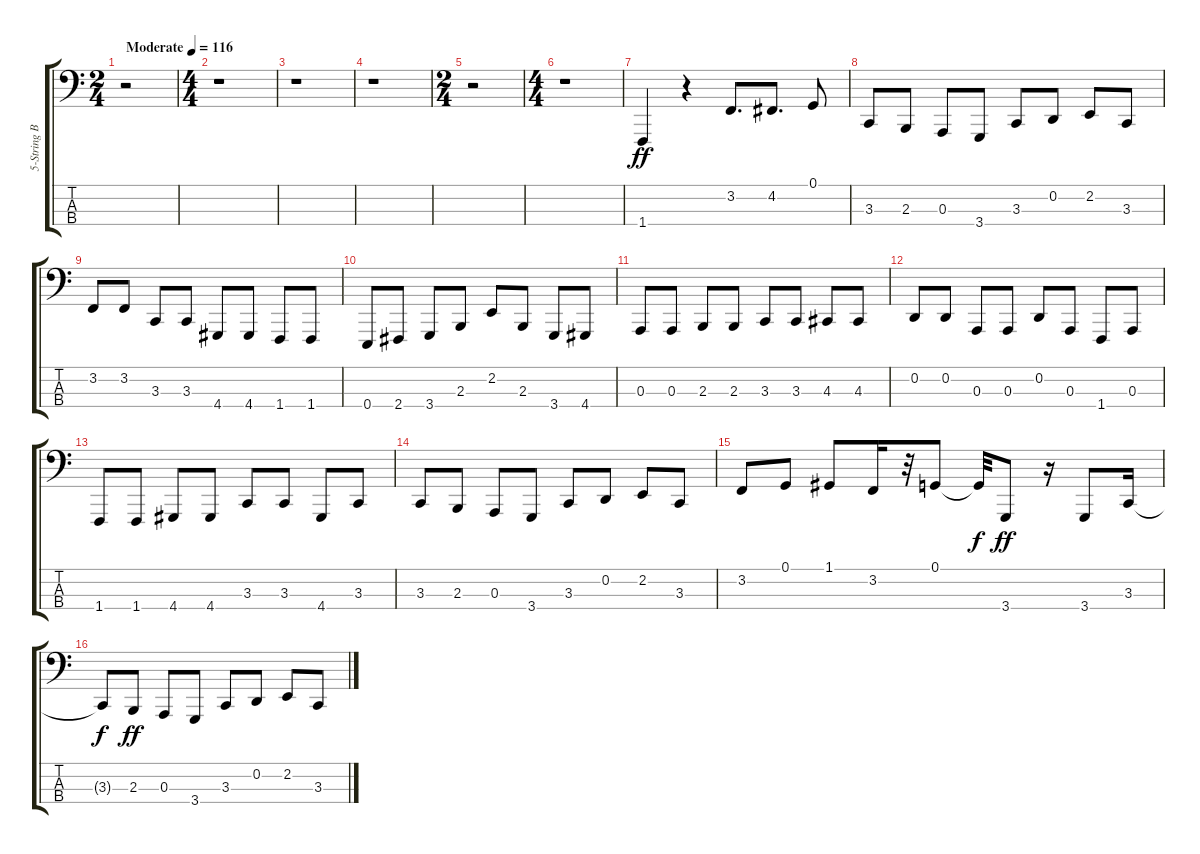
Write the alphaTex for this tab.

\track ("5-String Bass" "5-String B") {instrument acousticgrandpiano}
\staff {score tabs}
\tuning (G2 D2 A1 E1) {hide}
\ts (2 4)
\tempo (116 "Moderate")
\clef f4
\ks c
r.2{dy ff instrument acousticgrandpiano} |
\ts (4 4)
r.1 |
r.1 |
r.1 |
\ts (2 4)
r.2 |
\ts (4 4)
r.1 |
1.4.4 r.4 3.2.8{d} 4.2.8{d} 0.1.8 |
3.3.8 2.3.8 0.3.8 3.4.8 3.3.8 0.2.8 2.2.8 3.3.8 |
3.2.8 3.2.8 3.3.8 3.3.8 4.4.8 4.4.8 1.4.8 1.4.8 |
0.4.8 2.4.8 3.4.8 2.3.8 2.2.8 2.3.8 3.4.8 4.4.8 |
0.3.8 0.3.8 2.3.8 2.3.8 3.3.8 3.3.8 4.3.8 4.3.8 |
0.2.8 0.2.8 0.3.8 0.3.8 0.2.8 0.3.8 1.4.8 0.3.8 |
1.4.8 1.4.8 4.4.8 4.4.8 3.3.8 3.3.8 4.4.8 3.3.8 |
3.3.8 2.3.8 0.3.8 3.4.8 3.3.8 0.2.8 2.2.8 3.3.8 |
3.2.8 0.1.8 1.1.8 3.2.16 r.32 0.1.8 0.1{t}.32{dy f} 3.4.8{dy ff} r.16 3.4.8 3.3.16 |
3.3{t}.8{dy f} 2.3.8{dy ff} 0.3.8 3.4.8 3.3.8 0.2.8 2.2.8 3.3.8
